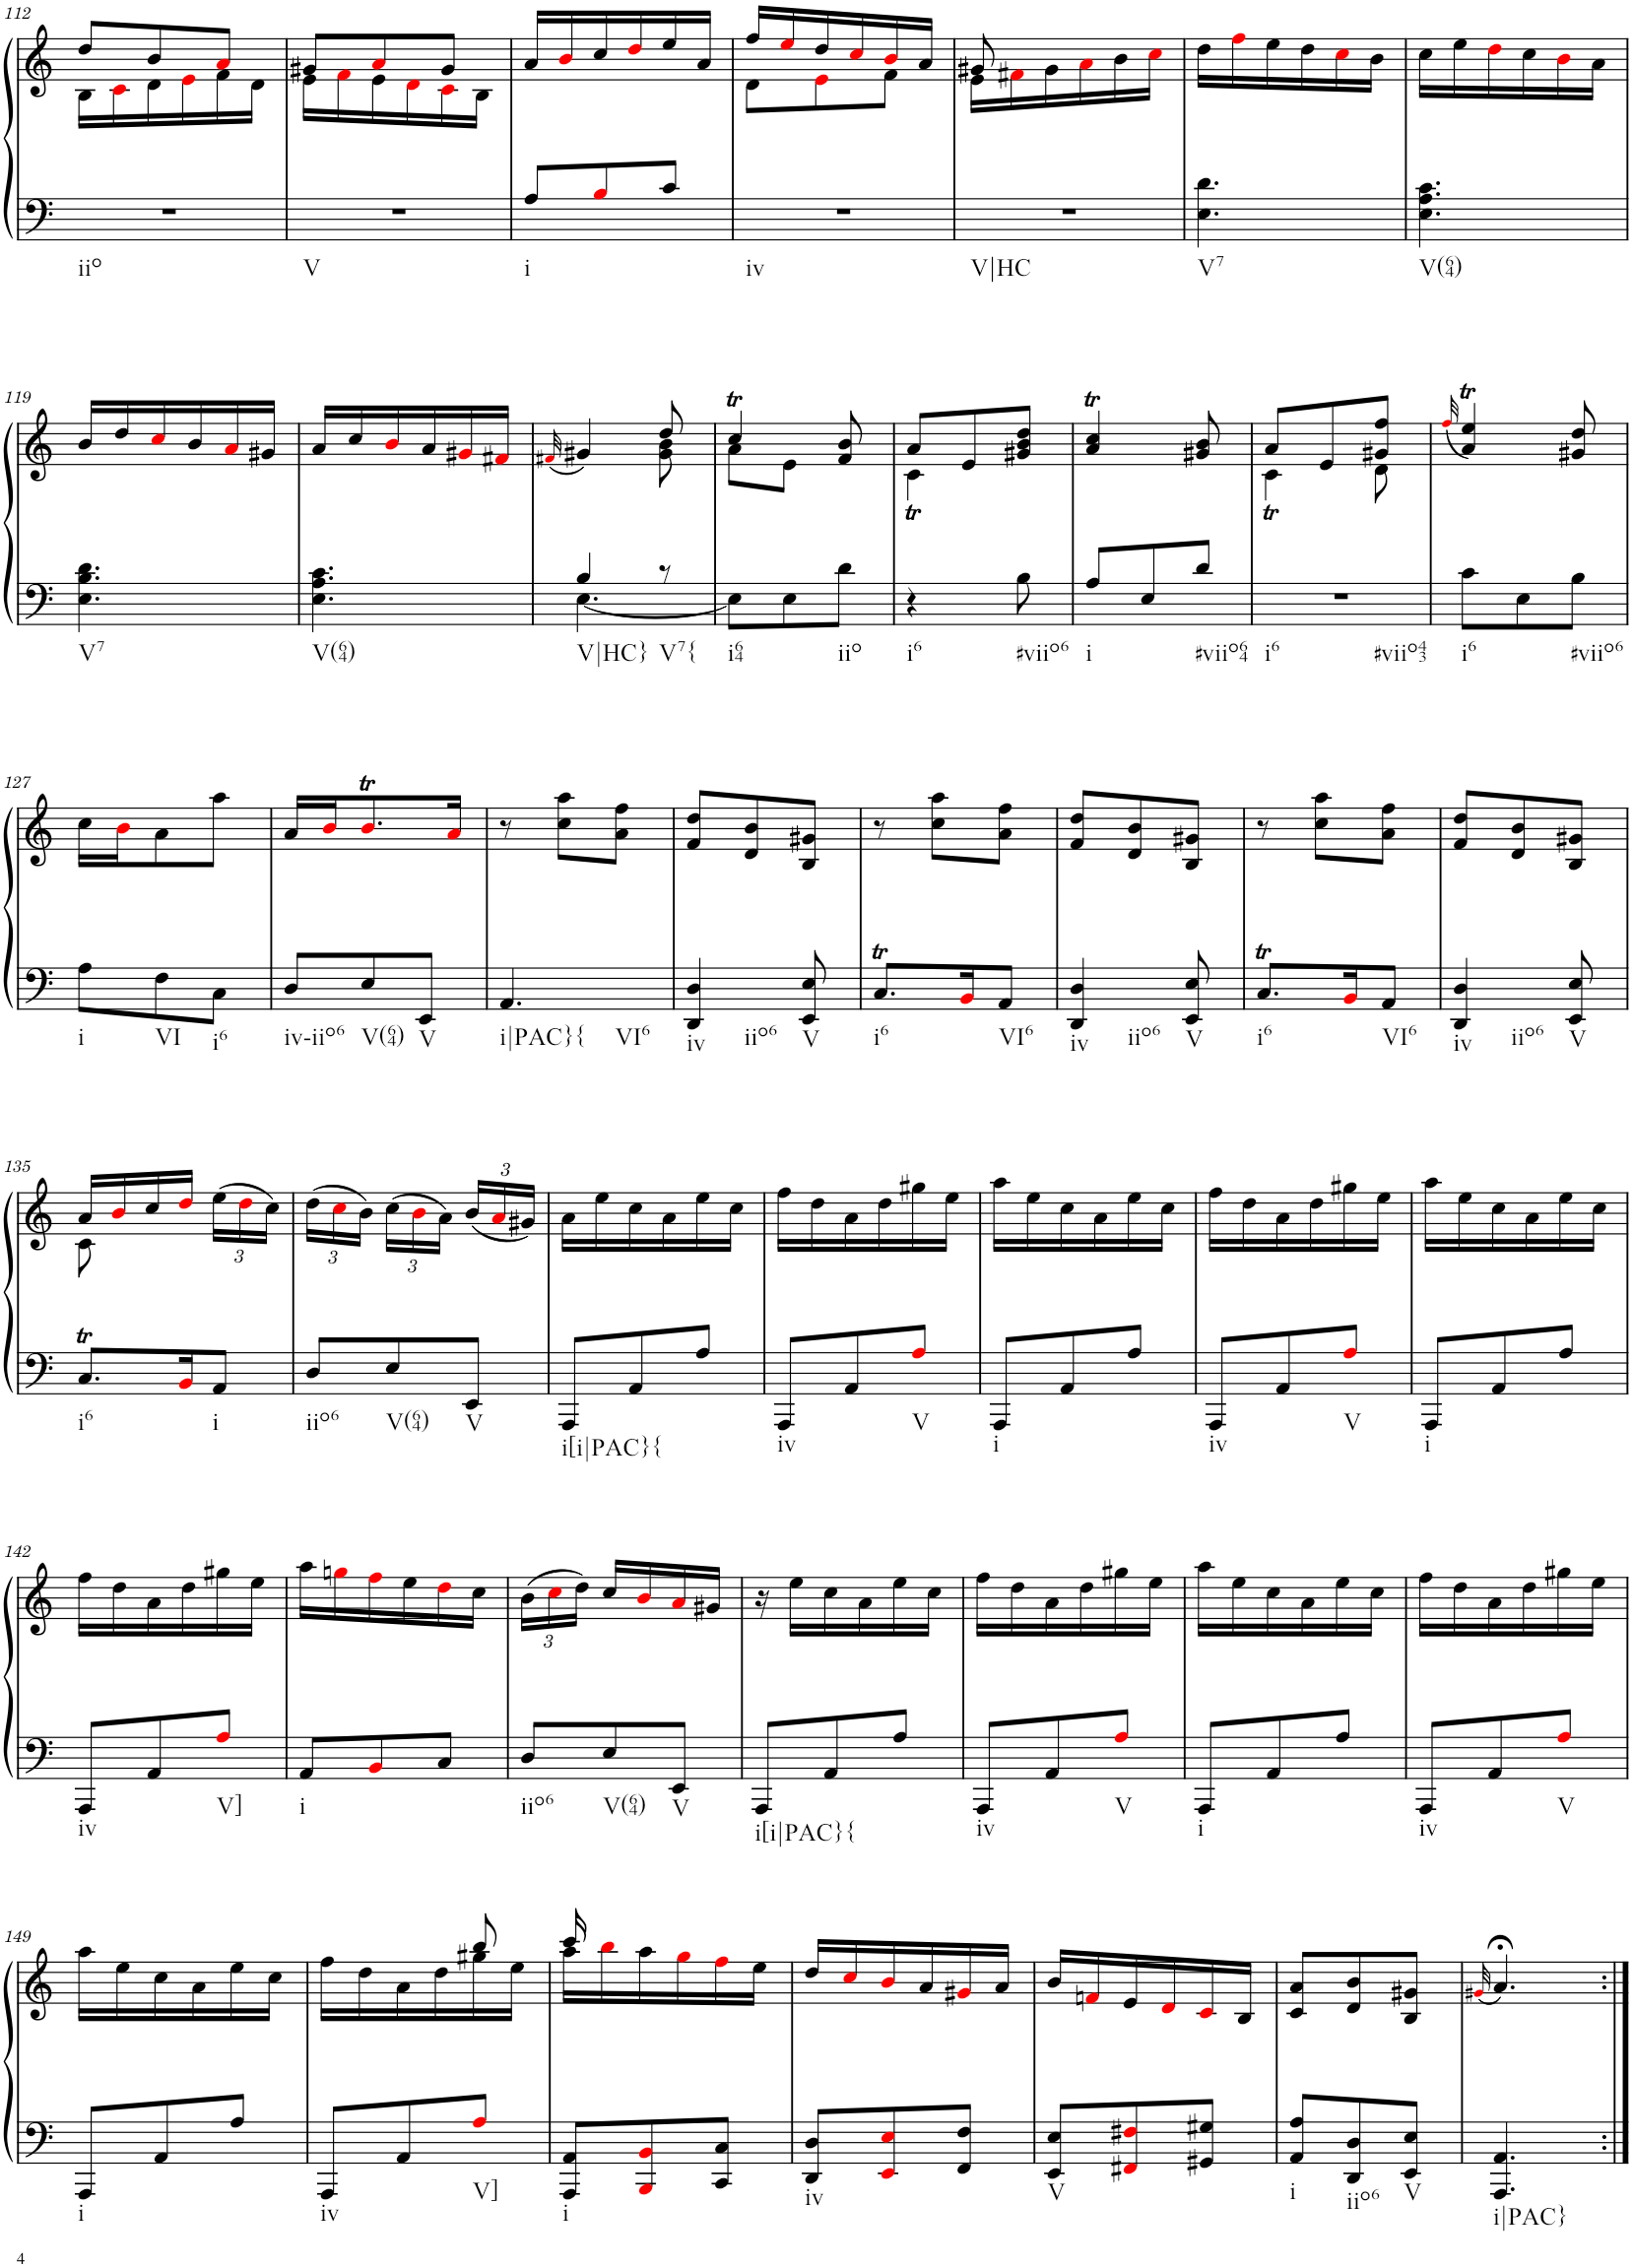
**kern	**kern
*part1	*part1
*staff2	*staff1
*I"Piano	*
*I'Pno.	*
!!LO:PB:g=z
*clefF4	*clefG2
*k[]	*k[]
*M3/8	*M3/8
=112	=112
*	*^
!LO:TX:b:t=iio	!	!
4.r	8dd/L	16B\LL
.	.	16ci\
.	8b/	16d\
.	.	16ei\
.	8ai/J	16f\
.	.	16d\JJ
=113	=113	=113
!LO:TX:b:t=V	!	!
4.r	8g#X/L	16e\LL
.	.	16fi\
.	8ai/	16e\
.	.	16di\
.	8g#/J	16ci\
.	.	16B\JJ
=114	=114	=114
!LO:TX:b:t=i	!	!
*	*v	*v
8A/L	16a/LL
.	16bi/
8Bi/	16cc/
.	16ddi/
8c/J	16ee/
.	16a/JJ
=115	=115
*	*^
!LO:TX:b:t=iv	!	!
4.r	16ff/LL	8d\L
.	16eei/	.
.	16dd/	8ei\
.	16cci/	.
.	16bi/	8f\J
.	16a/JJ	.
=116	=116	=116
!LO:TX:b:t=V|HC	!	!
4.r	8g#X/	16e\LL
.	.	16f#Xi\
.	4ryy	16g#\
.	.	16ai\
.	.	16b\
.	.	16cci\JJ
=117	=117	=117
!LO:TX:b:t=V7	!	!
*	*v	*v
4.E\ 4.d\	16dd\LL
.	16ffi\
.	16ee\
.	16dd\
.	16cci\
.	16b\JJ
=118	=118
!LO:TX:b:t=V(64)	!
4.E\ 4.A\ 4.c\	16cc\LL
.	16ee\
.	16ddi\
.	16cc\
.	16bi\
.	16a\JJ
!!LO:LB:g=z
=119	=119
!LO:TX:b:t=V7	!
4.E\ 4.B\ 4.d\	16b/LL
.	16dd/
.	16cci/
.	16b/
.	16ai/
.	16g#X/JJ
=120	=120
!LO:TX:b:t=V(64)	!
4.E\ 4.A\ 4.c\	16a/LL
.	16cc/
.	16bi/
.	16a/
.	16g#Xi/
.	16f#Xi/JJ
=121	=121
.	(32qf#Xi/
*^	*^
!LO:TX:b:t=V|HC}	!	!	!
4B/	[4.E\	4g#X/)	4ryy
!LO:TX:b:t=V7{	!	!	!
8r	.	8dd/	8g#\ 8b\
*v	*v	*	*
=122	=122	=122
!LO:TX:b:t=i64	!	!
8E\L]	4ccT/	8a\L
8E\	.	8e\J
!LO:TX:b:t=iio	!	!
8d\J	8f/ 8b/	8ryy
=123	=123	=123
!LO:TX:b:t=i6	!	!
4r	8a/L	4cT\
.	8e/	.
!LO:TX:b:t=#viio6	!	!
8B\	8g#X/ 8b/ 8dd/J	8ryy
=124	=124	=124
!LO:TX:b:t=i	!	!
*	*v	*v
8A/L	4a/T 4cc/T
8E/	.
!LO:TX:b:t=#viio64	!
8d/J	8g#X/ 8b/
=125	=125
*	*^
!LO:TX:b:t=i6	!	!
!LO:TX:b:t=#viio43	!	!
4.r	8a/L	4cT\
.	8e/	.
.	8g#X/ 8ff/J	8d\
*	*v	*v
=126	=126
.	(32qffi/
!LO:TX:b:t=i6	!
8c\L	4a/T 4ee/T)
8E\	.
!LO:TX:b:t=#viio6	!
8B\J	8g#X/ 8dd/
!!LO:LB:g=z
=127	=127
!LO:TX:b:t=i	!
8A\L	16cc\LL
.	16bi\J
!LO:TX:b:t=VI	!
8F\	8a\
!LO:TX:b:t=i6	!
8C\J	8aa\J
=128	=128
!LO:TX:b:t=iv-iio6	!
8D/L	16a/LL
.	16bi/J
!LO:TX:b:t=V(64)	!
8E/	8.bti/
!LO:TX:b:t=V	!
8EE/J	.
.	16ai/Jk
=129	=129
!LO:TX:b:t=i|PAC}{	!
!LO:TX:b:t=VI6	!
4.AA/	8r
.	8cc\ 8aa\L
.	8a\ 8ff\J
=130	=130
!LO:TX:b:t=iv	!
!LO:TX:b:t=iio6	!
4DD/ 4D/	8f/ 8dd/L
.	8d/ 8b/
!LO:TX:b:t=V	!
8EE/ 8E/	8B/ 8g#X/J
=131	=131
!LO:TX:b:t=i6	!
8.CT/L	8r
.	8cc\ 8aa\L
16BBi/K	.
!LO:TX:b:t=VI6	!
8AA/J	8a\ 8ff\J
=132	=132
!LO:TX:b:t=iv	!
!LO:TX:b:t=iio6	!
4DD/ 4D/	8f/ 8dd/L
.	8d/ 8b/
!LO:TX:b:t=V	!
8EE/ 8E/	8B/ 8g#X/J
=133	=133
!LO:TX:b:t=i6	!
8.CT/L	8r
.	8cc\ 8aa\L
16BBi/K	.
!LO:TX:b:t=VI6	!
8AA/J	8a\ 8ff\J
=134	=134
!LO:TX:b:t=iv	!
!LO:TX:b:t=iio6	!
4DD/ 4D/	8f/ 8dd/L
.	8d/ 8b/
!LO:TX:b:t=V	!
8EE/ 8E/	8B/ 8g#X/J
!!LO:LB:g=z
=135	=135
*	*^
!LO:TX:b:t=i6	!	!
8.CT/L	16a/LL	8c\
.	16bi/	.
.	16cc/	4ryy
16BBi/K	16ddi/JJ	.
*	*Xbrackettup	*
!LO:TX:b:t=i	!	!
8AA/J	(24ee\LL	.
.	24ddi\	.
.	24cc\JJ)	.
*	*v	*v
=136	=136
!LO:TX:b:t=iio6	!
8D/L	(24dd\LL
.	24cci\
.	24b\JJ)
!LO:TX:b:t=V(64)	!
8E/	(24cc\LL
.	24bi\
.	24a\JJ)
!LO:TX:b:t=V	!
8EE/J	(24b/LL
.	24ai/
.	24g#X/JJ)
=137	=137
!LO:TX:b:t=i[i|PAC}{	!
8AAA/L	16a\LL
.	16ee\
8AA/	16cc\
.	16a\
8A/J	16ee\
.	16cc\JJ
=138	=138
!LO:TX:b:t=iv	!
8AAA/L	16ff\LL
.	16dd\
8AA/	16a\
.	16dd\
!LO:TX:b:t=V	!
8Ai/J	16gg#X\
.	16ee\JJ
=139	=139
!LO:TX:b:t=i	!
8AAA/L	16aa\LL
.	16ee\
8AA/	16cc\
.	16a\
8A/J	16ee\
.	16cc\JJ
=140	=140
!LO:TX:b:t=iv	!
8AAA/L	16ff\LL
.	16dd\
8AA/	16a\
.	16dd\
!LO:TX:b:t=V	!
8Ai/J	16gg#X\
.	16ee\JJ
=141	=141
!LO:TX:b:t=i	!
8AAA/L	16aa\LL
.	16ee\
8AA/	16cc\
.	16a\
8A/J	16ee\
.	16cc\JJ
!!LO:LB:g=z
=142	=142
!LO:TX:b:t=iv	!
8AAA/L	16ff\LL
.	16dd\
8AA/	16a\
.	16dd\
!LO:TX:b:t=V]	!
8Ai/J	16gg#X\
.	16ee\JJ
=143	=143
!LO:TX:b:t=i	!
8AA/L	16aa\LL
.	16ggni\
8BBi/	16ffi\
.	16ee\
8C/J	16ddi\
.	16cc\JJ
=144	=144
!LO:TX:b:t=iio6	!
8D/L	(24b\LL
.	24cci\
.	24dd\JJ)
!LO:TX:b:t=V(64)	!
8E/	16cc/LL
.	16bi/
!LO:TX:b:t=V	!
8EE/J	16ai/
.	16g#X/JJ
=145	=145
!LO:TX:b:t=i[i|PAC}{	!
8AAA/L	16r
.	16ee\LL
8AA/	16cc\
.	16a\
8A/J	16ee\
.	16cc\JJ
=146	=146
!LO:TX:b:t=iv	!
8AAA/L	16ff\LL
.	16dd\
8AA/	16a\
.	16dd\
!LO:TX:b:t=V	!
8Ai/J	16gg#X\
.	16ee\JJ
=147	=147
!LO:TX:b:t=i	!
8AAA/L	16aa\LL
.	16ee\
8AA/	16cc\
.	16a\
8A/J	16ee\
.	16cc\JJ
=148	=148
!LO:TX:b:t=iv	!
8AAA/L	16ff\LL
.	16dd\
8AA/	16a\
.	16dd\
!LO:TX:b:t=V	!
8Ai/J	16gg#X\
.	16ee\JJ
!!LO:LB:g=z
=149	=149
!LO:TX:b:t=i	!
8AAA/L	16aa\LL
.	16ee\
8AA/	16cc\
.	16a\
8A/J	16ee\
.	16cc\JJ
=150	=150
*	*^
!LO:TX:b:t=iv	!	!
8AAA/L	4ryy	16ff\LL
.	.	16dd\
8AA/	.	16a\
.	.	16dd\
!LO:TX:b:t=V]	!	!
8Ai/J	8bb/	16gg#X\
.	.	16ee\JJ
=151	=151	=151
!LO:TX:b:t=i	!	!
8AAA/ 8AA/L	16ccc/	16aa\LL
.	4ryy	16bbi\
8BBBi/ 8BBi/	.	16aa\
.	.	16ggi\
8CC/ 8C/J	.	16ffi\
.	16ryy	16ee\JJ
=152	=152	=152
!LO:TX:b:t=iv	!	!
*	*v	*v
8DD/ 8D/L	16dd/LL
.	16cci/
8EEi/ 8Ei/	16bi/
.	16a/
8FF/ 8F/J	16g#Xi/
.	16a/JJ
=153	=153
!LO:TX:b:t=V	!
8EE/ 8E/L	16b/LL
.	16fni/
8FF#Xi/ 8F#Xi/	16e/
.	16di/
8GG#X/ 8G#X/J	16ci/
.	16B/JJ
=154	=154
!LO:TX:b:t=i	!
8AA/ 8A/L	8c/ 8a/L
!LO:TX:b:t=iio6	!
8DD/ 8D/	8d/ 8b/
!LO:TX:b:t=V	!
8EE/ 8E/J	8B/ 8g#X/J
=155	=155
.	(32qg#Xi/
!LO:TX:b:t=i|PAC}	!
4.AAA/ 4.AA/	4.a;</)
=:|!	=:|!
*-	*-
